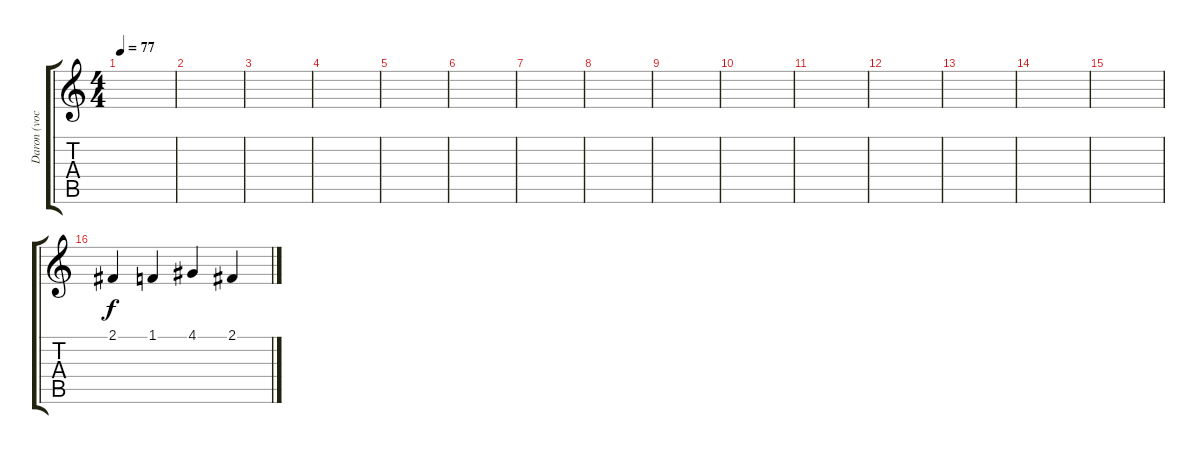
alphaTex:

\track ("Daron (vocals)" "Daron (voc") {instrument lead8bassandlead}
\staff {score tabs}
\tuning (E4 B3 G3 D3 A2 E2) {hide}
\ts (4 4)
\tempo 77
\clef g2
\ks c
|
|
|
|
|
|
|
|
|
|
|
|
|
|
|
2.1.4 1.1.4 4.1.4 2.1.4
